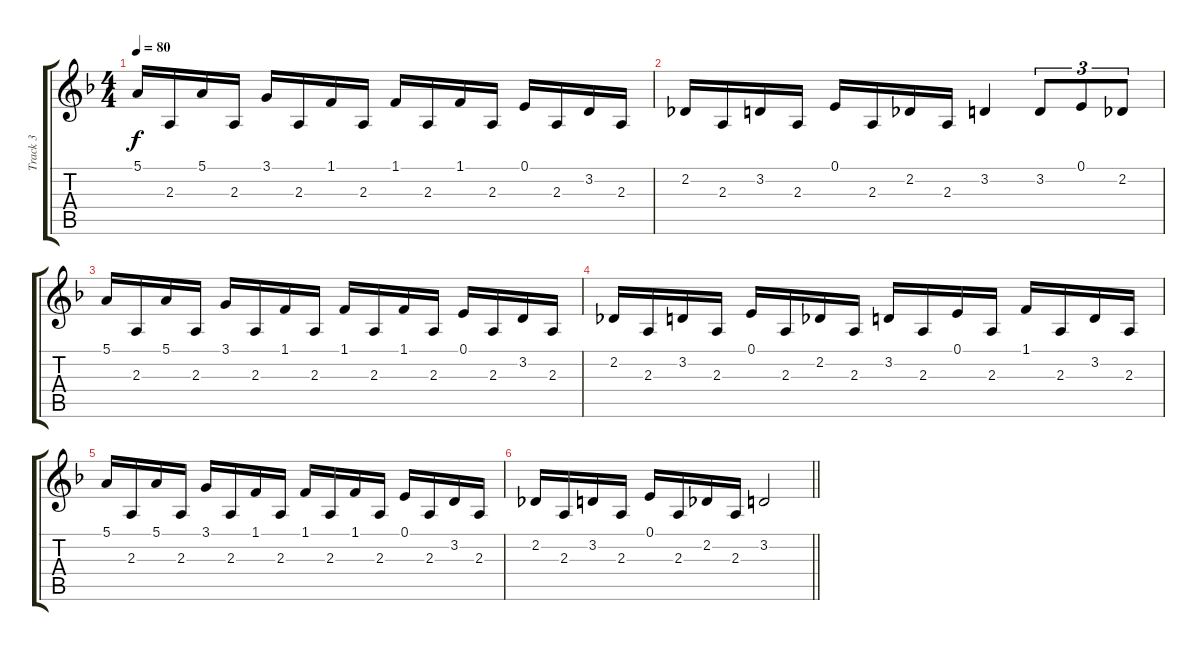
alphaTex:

\track ("Track 3" "Track 3") {instrument churchorgan}
\staff {score tabs}
\tuning (E4 B3 G3 D3 A2 E2) {hide}
\ts (4 4)
\tempo 80
\clef g2
\ks dminor
5.1.16{dy f} 2.3.16 5.1.16 2.3.16 3.1.16 2.3.16 1.1.16 2.3.16 1.1.16 2.3.16 1.1.16 2.3.16 0.1.16 2.3.16 3.2.16 2.3.16 |
2.2.16 2.3.16 3.2.16 2.3.16 0.1.16 2.3.16 2.2.16 2.3.16 3.2.4 3.2.8{tu (3 2)} 0.1.8{tu (3 2)} 2.2.8{tu (3 2)} |
5.1.16 2.3.16 5.1.16 2.3.16 3.1.16 2.3.16 1.1.16 2.3.16 1.1.16 2.3.16 1.1.16 2.3.16 0.1.16 2.3.16 3.2.16 2.3.16 |
2.2.16 2.3.16 3.2.16 2.3.16 0.1.16 2.3.16 2.2.16 2.3.16 3.2.16 2.3.16 0.1.16 2.3.16 1.1.16 2.3.16 3.2.16 2.3.16 |
5.1.16 2.3.16 5.1.16 2.3.16 3.1.16 2.3.16 1.1.16 2.3.16 1.1.16 2.3.16 1.1.16 2.3.16 0.1.16 2.3.16 3.2.16 2.3.16 |
\barLineRight lightlight
2.2.16 2.3.16 3.2.16 2.3.16 0.1.16 2.3.16 2.2.16 2.3.16 3.2.2
